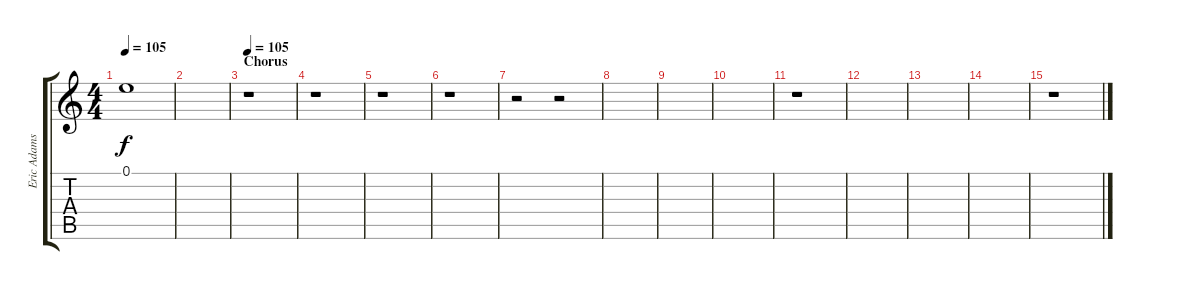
\track ("Eric Adams" "Eric Adams") {instrument overdrivenguitar}
\staff {score tabs}
\tuning (E4 B3 G3 D3 A2 E2) {hide}
\ts (4 4)
\tempo 105
\clef g2
\ks c
0.1.1{dy f} |
|
\section ("" "Chorus")
\tempo 105
r.1 |
r.1 |
r.1 |
r.1 |
r.2 r.2 |
|
|
|
r.1 |
|
|
|
r.1
